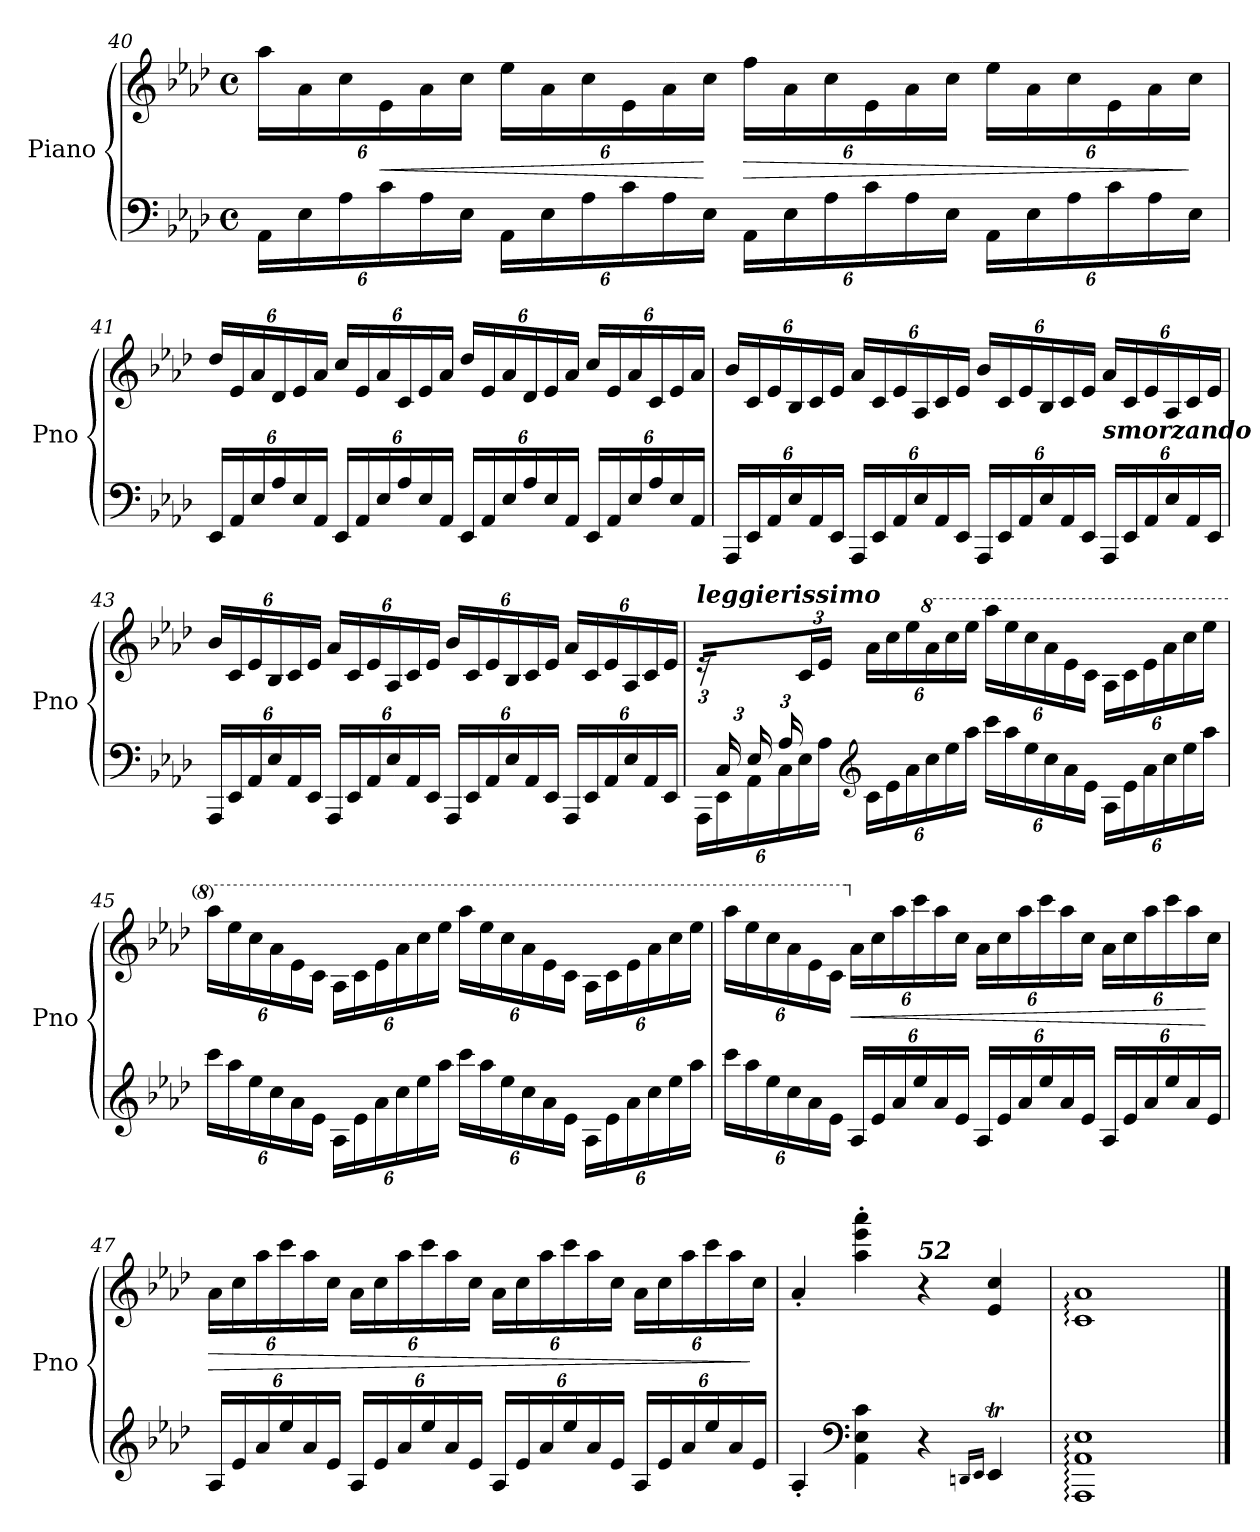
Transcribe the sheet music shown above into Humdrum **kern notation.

**kern	**kern	**dynam
*part1	*part1	*part1
*staff2	*staff1	*staff1/2
*I"Piano	*	*
*I'Pno	*	*
*clefF4	*clefG2	*
*k[b-e-a-d-]	*k[b-e-a-d-]	*
*M4/4	*M4/4	*
*met(c)	*met(c)	*
*Xbrackettup	*Xbrackettup	*
=40	=40	=40
24AA-\LL	24aa-\LL	.
24E-\	24a-\	.
24A-\	24cc\	.
!	!	!LO:HP:b
24c\	24e-\	<
24A-\	24a-\	.
24E-\JJ	24cc\JJ	.
24AA-\LL	24ee-\LL	.
24E-\	24a-\	.
24A-\	24cc\	.
24c\	24e-\	.
24A-\	24a-\	.
24E-\JJ	24cc\JJ	[
!	!	!LO:HP:b
24AA-\LL	24ff\LL	>
24E-\	24a-\	.
24A-\	24cc\	.
24c\	24e-\	.
24A-\	24a-\	.
24E-\JJ	24cc\JJ	.
24AA-\LL	24ee-\LL	.
24E-\	24a-\	.
24A-\	24cc\	.
24c\	24e-\	.
24A-\	24a-\	.
24E-\JJ	24cc\JJ	]
!!LO:LB:g=z
=41	=41	=41
!	!	!LO:DY:b
24EE-/LL	24dd-/LL	other-dynamics
24AA-/	24e-/	.
24E-/	24a-/	.
24A-/	24d-/	.
24E-/	24e-/	.
24AA-/JJ	24a-/JJ	.
24EE-/LL	24cc/LL	.
24AA-/	24e-/	.
24E-/	24a-/	.
24A-/	24c/	.
24E-/	24e-/	.
24AA-/JJ	24a-/JJ	.
24EE-/LL	24dd-/LL	.
24AA-/	24e-/	.
24E-/	24a-/	.
24A-/	24d-/	.
24E-/	24e-/	.
24AA-/JJ	24a-/JJ	.
24EE-/LL	24cc/LL	.
24AA-/	24e-/	.
24E-/	24a-/	.
24A-/	24c/	.
24E-/	24e-/	.
24AA-/JJ	24a-/JJ	.
=42	=42	=42
24AAA-/LL	24b-/LL	.
24EE-/	24c/	.
24AA-/	24e-/	.
24E-/	24B-/	.
24AA-/	24c/	.
24EE-/JJ	24e-/JJ	.
24AAA-/LL	24a-/LL	.
24EE-/	24c/	.
24AA-/	24e-/	.
24E-/	24A-/	.
24AA-/	24c/	.
24EE-/JJ	24e-/JJ	.
24AAA-/LL	24b-/LL	.
24EE-/	24c/	.
24AA-/	24e-/	.
24E-/	24B-/	.
24AA-/	24c/	.
24EE-/JJ	24e-/JJ	.
!	!LO:TX:b:Bi:t=smorzando	!
24AAA-/LL	24a-/LL	.
24EE-/	24c/	.
24AA-/	24e-/	.
24E-/	24A-/	.
24AA-/	24c/	.
24EE-/JJ	24e-/JJ	.
!!LO:PB:g=z
=43	=43	=43
24AAA-/LL	24b-/LL	.
24EE-/	24c/	.
24AA-/	24e-/	.
24E-/	24B-/	.
24AA-/	24c/	.
24EE-/JJ	24e-/JJ	.
24AAA-/LL	24a-/LL	.
24EE-/	24c/	.
24AA-/	24e-/	.
24E-/	24A-/	.
24AA-/	24c/	.
24EE-/JJ	24e-/JJ	.
24AAA-/LL	24b-/LL	.
24EE-/	24c/	.
24AA-/	24e-/	.
24E-/	24B-/	.
24AA-/	24c/	.
24EE-/JJ	24e-/JJ	.
24AAA-/LL	24a-/LL	.
24EE-/	24c/	.
24AA-/	24e-/	.
24E-/	24A-/	.
24AA-/	24c/	.
24EE-/JJ	24e-/JJ	.
!!LO:LB:g=z
=44	=44	=44
*^	*	*
!	!	!LO:TX:a:Bi:t=leggierissimo	!
24ryy	24AAA-\LL	24r	.
24C/LL	24EE-\	8ryy	.
24E-/	24AA-\	.	.
24A-/	24C\	.	.
6%5ryy	24E-\	24c/	.
.	24A-\JJ	24e-/JJ	.
*clefG2	*	*	*
.	24c\LL	24a-\LL	.
.	24e-\	24cc\	.
.	24a-\	24ee-\	.
*	*	*8va	*
.	24cc\	24aa-\	.
.	24ee-\	24ccc\	.
.	24aa-\JJ	24eee-\JJ	.
.	24ccc\LL	24aaa-\LL	.
.	24aa-\	24eee-\	.
.	24ee-\	24ccc\	.
.	24cc\	24aa-\	.
.	24a-\	24ee-\	.
.	24e-\JJ	24cc\JJ	.
.	24A-\LL	24a-\LL	.
.	24e-\	24cc\	.
.	24a-\	24ee-\	.
.	24cc\	24aa-\	.
.	24ee-\	24ccc\	.
.	24aa-\JJ	24eee-\JJ	.
*v	*v	*	*
=45	=45	=45
24ccc\LL	24aaa-\LL	.
24aa-\	24eee-\	.
24ee-\	24ccc\	.
24cc\	24aa-\	.
24a-\	24ee-\	.
24e-\JJ	24cc\JJ	.
24A-\LL	24a-\LL	.
24e-\	24cc\	.
24a-\	24ee-\	.
24cc\	24aa-\	.
24ee-\	24ccc\	.
24aa-\JJ	24eee-\JJ	.
24ccc\LL	24aaa-\LL	.
24aa-\	24eee-\	.
24ee-\	24ccc\	.
24cc\	24aa-\	.
24a-\	24ee-\	.
24e-\JJ	24cc\JJ	.
24A-\LL	24a-\LL	.
24e-\	24cc\	.
24a-\	24ee-\	.
24cc\	24aa-\	.
24ee-\	24ccc\	.
24aa-\JJ	24eee-\JJ	.
!!LO:LB:g=z
=46	=46	=46
24ccc\LL	24aaa-\LL	.
24aa-\	24eee-\	.
24ee-\	24ccc\	.
24cc\	24aa-\	.
24a-\	24ee-\	.
24e-\JJ	24cc\JJ	.
*	*X8va	*
!	!	!LO:HP:b
24A-/LL	24a-\LL	<
24e-/	24cc\	.
24a-/	24aa-\	.
24ee-/	24ccc\	.
24a-/	24aa-\	.
24e-/JJ	24cc\JJ	.
24A-/LL	24a-\LL	.
24e-/	24cc\	.
24a-/	24aa-\	.
24ee-/	24ccc\	.
24a-/	24aa-\	.
24e-/JJ	24cc\JJ	.
24A-/LL	24a-\LL	.
24e-/	24cc\	.
24a-/	24aa-\	.
24ee-/	24ccc\	.
24a-/	24aa-\	.
24e-/JJ	24cc\JJ	[
=47	=47	=47
!	!	!LO:HP:b
24A-/LL	24a-\LL	>
24e-/	24cc\	.
24a-/	24aa-\	.
24ee-/	24ccc\	.
24a-/	24aa-\	.
24e-/JJ	24cc\JJ	.
24A-/LL	24a-\LL	.
24e-/	24cc\	.
24a-/	24aa-\	.
24ee-/	24ccc\	.
24a-/	24aa-\	.
24e-/JJ	24cc\JJ	.
24A-/LL	24a-\LL	.
24e-/	24cc\	.
24a-/	24aa-\	.
24ee-/	24ccc\	.
24a-/	24aa-\	.
24e-/JJ	24cc\JJ	.
24A-/LL	24a-\LL	.
24e-/	24cc\	.
24a-/	24aa-\	.
24ee-/	24ccc\	.
24a-/	24aa-\	.
24e-/JJ	24cc\JJ	]
!!LO:LB:g=z
=48	=48	=48
4A-'/	4a-'/	.
*clefF4	*	*
4AA-\ 4E-\ 4c\	4aa-\' 4eee-\' 4aaa-\'	.
!	!LO:TX:a:Bi:t=52	!
4r	4r	.
16qDDn/LL	.	.
16qEE-/JJ	.	.
4EE-T/	4e-/ 4cc/	.
=49	=49	=49
1AAA-: 1AA-: 1E-:	1c: 1a-:	.
==	==	==
*-	*-	*-
